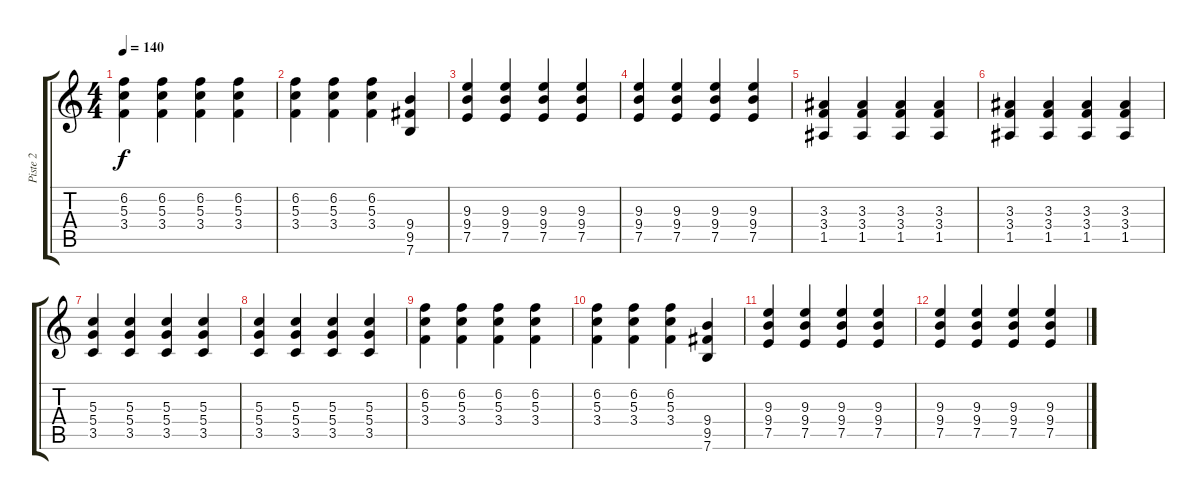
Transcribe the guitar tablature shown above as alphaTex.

\track ("Piste 2" "Piste 2") {instrument distortionguitar}
\staff {score tabs}
\tuning (E4 B3 G3 D3 A2 E2) {hide}
\ts (4 4)
\tempo 140
\clef g2
\ks c
(6.2 5.3 3.4).4{dy f} (6.2 5.3 3.4).4 (6.2 5.3 3.4).4 (6.2 5.3 3.4).4 |
(6.2 5.3 3.4).4 (6.2 5.3 3.4).4 (6.2 5.3 3.4).4 (9.4 9.5 7.6).4 |
(9.3 9.4 7.5).4 (9.3 9.4 7.5).4 (9.3 9.4 7.5).4 (9.3 9.4 7.5).4 |
(9.3 9.4 7.5).4 (9.3 9.4 7.5).4 (9.3 9.4 7.5).4 (9.3 9.4 7.5).4 |
(3.3 3.4 1.5).4 (3.3 3.4 1.5).4 (3.3 3.4 1.5).4 (3.3 3.4 1.5).4 |
(3.3 3.4 1.5).4 (3.3 3.4 1.5).4 (3.3 3.4 1.5).4 (3.3 3.4 1.5).4 |
(5.3 5.4 3.5).4 (5.3 5.4 3.5).4 (5.3 5.4 3.5).4 (5.3 5.4 3.5).4 |
(5.3 5.4 3.5).4 (5.3 5.4 3.5).4 (5.3 5.4 3.5).4 (5.3 5.4 3.5).4 |
(6.2 5.3 3.4).4 (6.2 5.3 3.4).4 (6.2 5.3 3.4).4 (6.2 5.3 3.4).4 |
(6.2 5.3 3.4).4 (6.2 5.3 3.4).4 (6.2 5.3 3.4).4 (9.4 9.5 7.6).4 |
(9.3 9.4 7.5).4 (9.3 9.4 7.5).4 (9.3 9.4 7.5).4 (9.3 9.4 7.5).4 |
(9.3 9.4 7.5).4 (9.3 9.4 7.5).4 (9.3 9.4 7.5).4 (9.3 9.4 7.5).4
